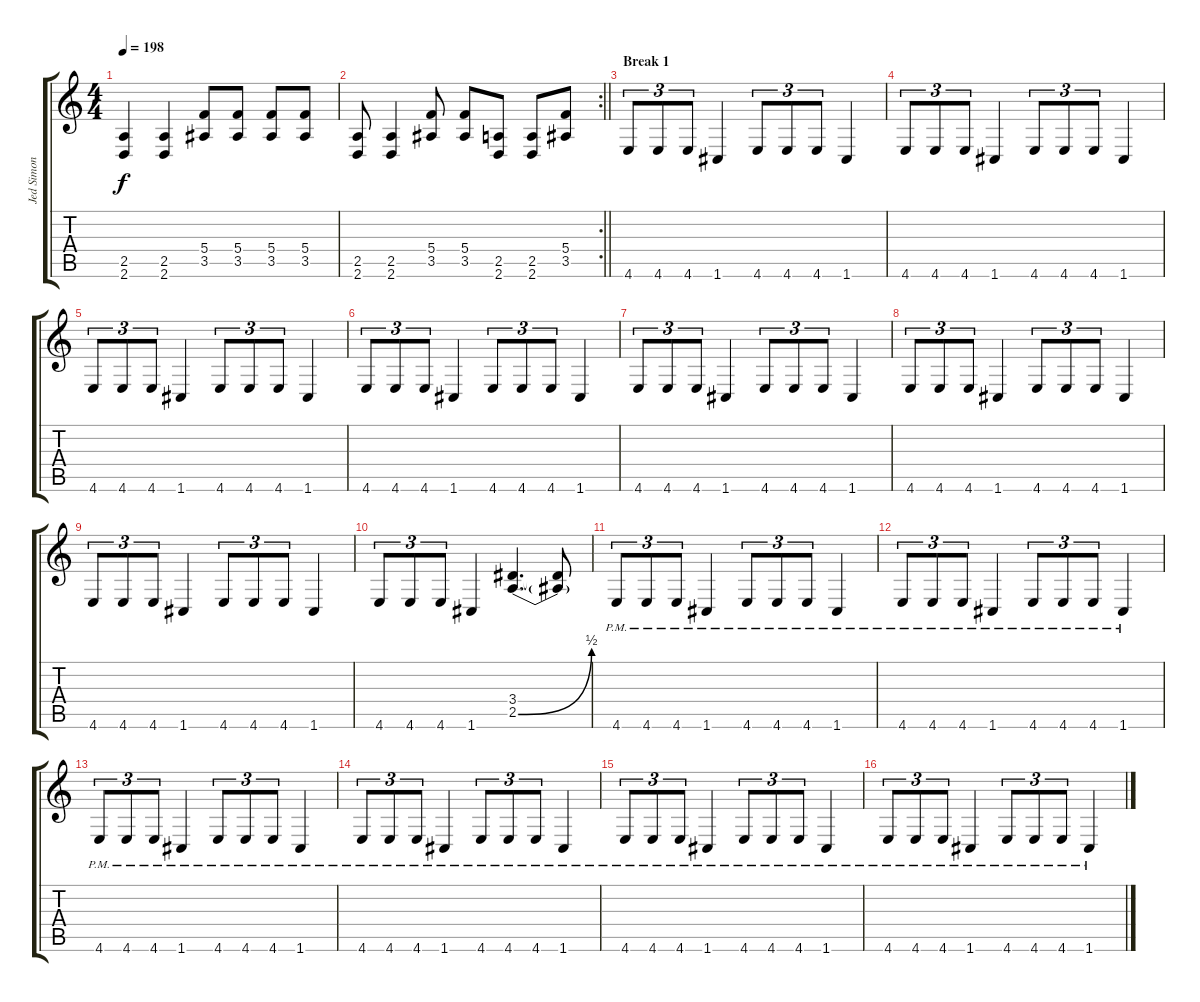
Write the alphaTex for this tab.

\track ("Jed Simon" "Jed Simon") {instrument distortionguitar}
\staff {score tabs}
\tuning (E4 C4 G3 C3 G2 C2) {hide}
\ts (4 4)
\tempo 198
\clef g2
\ks c
(2.5 2.6).4{dy f} (2.5 2.6).4 (5.4 3.5).8 (5.4 3.5).8 (5.4 3.5).8 (5.4 3.5).8 |
\rc 2
\barLineRight lightlight
(2.5 2.6).8 (2.5 2.6).4 (5.4 3.5).8 (5.4 3.5).8 (2.5 2.6).8 (2.5 2.6).8 (5.4 3.5).8 |
\section ("" "Break 1")
4.6.8{tu (3 2)} 4.6.8{tu (3 2)} 4.6.8{tu (3 2)} 1.6.4 4.6.8{tu (3 2)} 4.6.8{tu (3 2)} 4.6.8{tu (3 2)} 1.6.4 |
4.6.8{tu (3 2)} 4.6.8{tu (3 2)} 4.6.8{tu (3 2)} 1.6.4 4.6.8{tu (3 2)} 4.6.8{tu (3 2)} 4.6.8{tu (3 2)} 1.6.4 |
4.6.8{tu (3 2)} 4.6.8{tu (3 2)} 4.6.8{tu (3 2)} 1.6.4 4.6.8{tu (3 2)} 4.6.8{tu (3 2)} 4.6.8{tu (3 2)} 1.6.4 |
4.6.8{tu (3 2)} 4.6.8{tu (3 2)} 4.6.8{tu (3 2)} 1.6.4 4.6.8{tu (3 2)} 4.6.8{tu (3 2)} 4.6.8{tu (3 2)} 1.6.4 |
4.6.8{tu (3 2)} 4.6.8{tu (3 2)} 4.6.8{tu (3 2)} 1.6.4 4.6.8{tu (3 2)} 4.6.8{tu (3 2)} 4.6.8{tu (3 2)} 1.6.4 |
4.6.8{tu (3 2)} 4.6.8{tu (3 2)} 4.6.8{tu (3 2)} 1.6.4 4.6.8{tu (3 2)} 4.6.8{tu (3 2)} 4.6.8{tu (3 2)} 1.6.4 |
4.6.8{tu (3 2)} 4.6.8{tu (3 2)} 4.6.8{tu (3 2)} 1.6.4 4.6.8{tu (3 2)} 4.6.8{tu (3 2)} 4.6.8{tu (3 2)} 1.6.4 |
4.6.8{tu (3 2)} 4.6.8{tu (3 2)} 4.6.8{tu (3 2)} 1.6.4 (3.4 2.5{be (bend 0 0 60 2)}).4{d} (3.4{t} 2.5{t}).8 |
4.6{pm}.8{tu (3 2)} 4.6{pm}.8{tu (3 2)} 4.6{pm}.8{tu (3 2)} 1.6{pm}.4 4.6{pm}.8{tu (3 2)} 4.6{pm}.8{tu (3 2)} 4.6{pm}.8{tu (3 2)} 1.6{pm}.4 |
4.6{pm}.8{tu (3 2)} 4.6{pm}.8{tu (3 2)} 4.6{pm}.8{tu (3 2)} 1.6{pm}.4 4.6{pm}.8{tu (3 2)} 4.6{pm}.8{tu (3 2)} 4.6{pm}.8{tu (3 2)} 1.6{pm}.4 |
4.6{pm}.8{tu (3 2)} 4.6{pm}.8{tu (3 2)} 4.6{pm}.8{tu (3 2)} 1.6{pm}.4 4.6{pm}.8{tu (3 2)} 4.6{pm}.8{tu (3 2)} 4.6{pm}.8{tu (3 2)} 1.6{pm}.4 |
4.6{pm}.8{tu (3 2)} 4.6{pm}.8{tu (3 2)} 4.6{pm}.8{tu (3 2)} 1.6{pm}.4 4.6{pm}.8{tu (3 2)} 4.6{pm}.8{tu (3 2)} 4.6{pm}.8{tu (3 2)} 1.6{pm}.4 |
4.6{pm}.8{tu (3 2)} 4.6{pm}.8{tu (3 2)} 4.6{pm}.8{tu (3 2)} 1.6{pm}.4 4.6{pm}.8{tu (3 2)} 4.6{pm}.8{tu (3 2)} 4.6{pm}.8{tu (3 2)} 1.6{pm}.4 |
4.6{pm}.8{tu (3 2)} 4.6{pm}.8{tu (3 2)} 4.6{pm}.8{tu (3 2)} 1.6{pm}.4 4.6{pm}.8{tu (3 2)} 4.6{pm}.8{tu (3 2)} 4.6{pm}.8{tu (3 2)} 1.6{pm}.4
